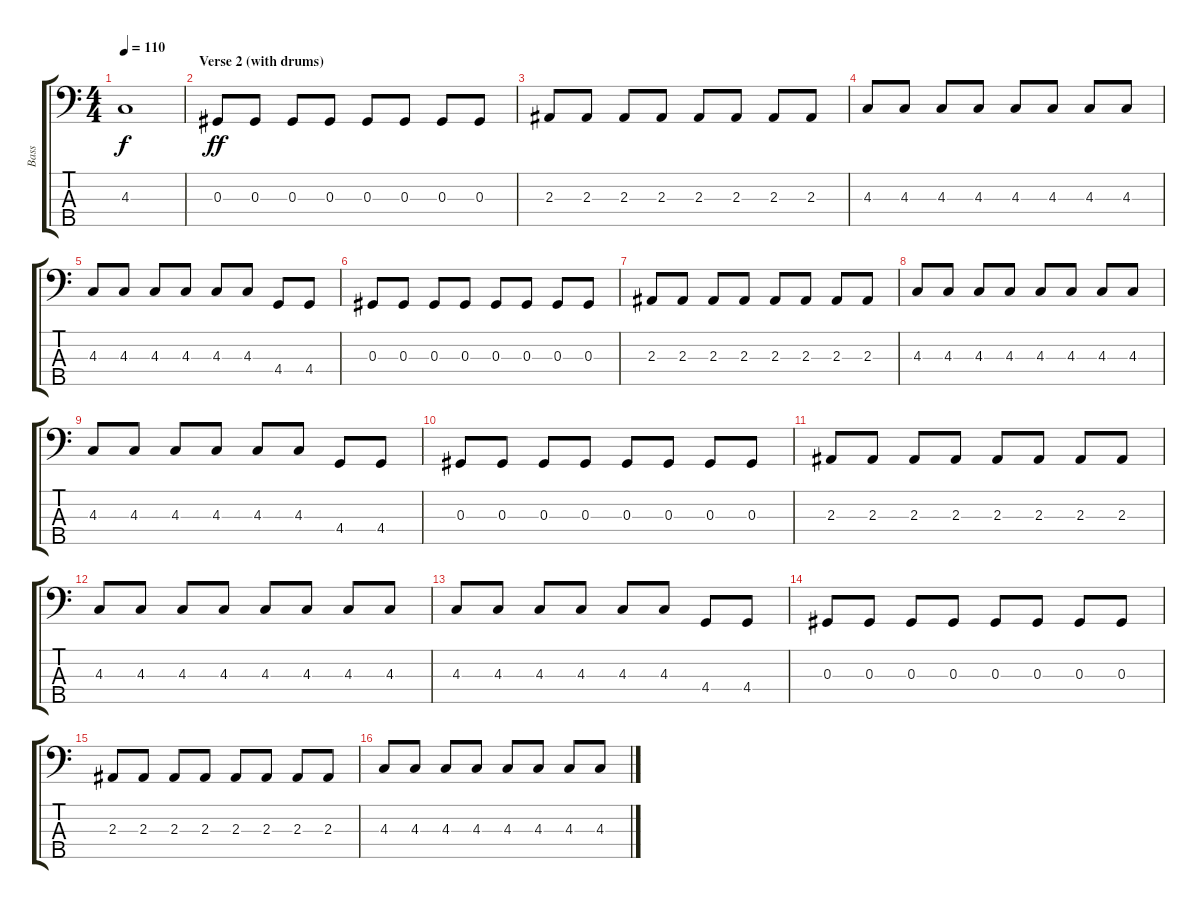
\track ("Bass" "Bass") {instrument electricbasspick}
\staff {score tabs}
\tuning (Gb2 Db2 Ab1 Eb1 Bb0) {hide}
\ts (4 4)
\tempo 110
\clef f4
\ks c
4.3{t}.1{dy f} |
\section ("" "Verse 2 (with drums)")
0.3.8{dy ff} 0.3.8 0.3.8 0.3.8 0.3.8 0.3.8 0.3.8 0.3.8 |
2.3.8 2.3.8 2.3.8 2.3.8 2.3.8 2.3.8 2.3.8 2.3.8 |
4.3.8 4.3.8 4.3.8 4.3.8 4.3.8 4.3.8 4.3.8 4.3.8 |
4.3.8 4.3.8 4.3.8 4.3.8 4.3.8 4.3.8 4.4.8 4.4.8 |
0.3.8 0.3.8 0.3.8 0.3.8 0.3.8 0.3.8 0.3.8 0.3.8 |
2.3.8 2.3.8 2.3.8 2.3.8 2.3.8 2.3.8 2.3.8 2.3.8 |
4.3.8 4.3.8 4.3.8 4.3.8 4.3.8 4.3.8 4.3.8 4.3.8 |
4.3.8 4.3.8 4.3.8 4.3.8 4.3.8 4.3.8 4.4.8 4.4.8 |
0.3.8 0.3.8 0.3.8 0.3.8 0.3.8 0.3.8 0.3.8 0.3.8 |
2.3.8 2.3.8 2.3.8 2.3.8 2.3.8 2.3.8 2.3.8 2.3.8 |
4.3.8 4.3.8 4.3.8 4.3.8 4.3.8 4.3.8 4.3.8 4.3.8 |
4.3.8 4.3.8 4.3.8 4.3.8 4.3.8 4.3.8 4.4.8 4.4.8 |
0.3.8 0.3.8 0.3.8 0.3.8 0.3.8 0.3.8 0.3.8 0.3.8 |
2.3.8 2.3.8 2.3.8 2.3.8 2.3.8 2.3.8 2.3.8 2.3.8 |
4.3.8 4.3.8 4.3.8 4.3.8 4.3.8 4.3.8 4.3.8 4.3.8
